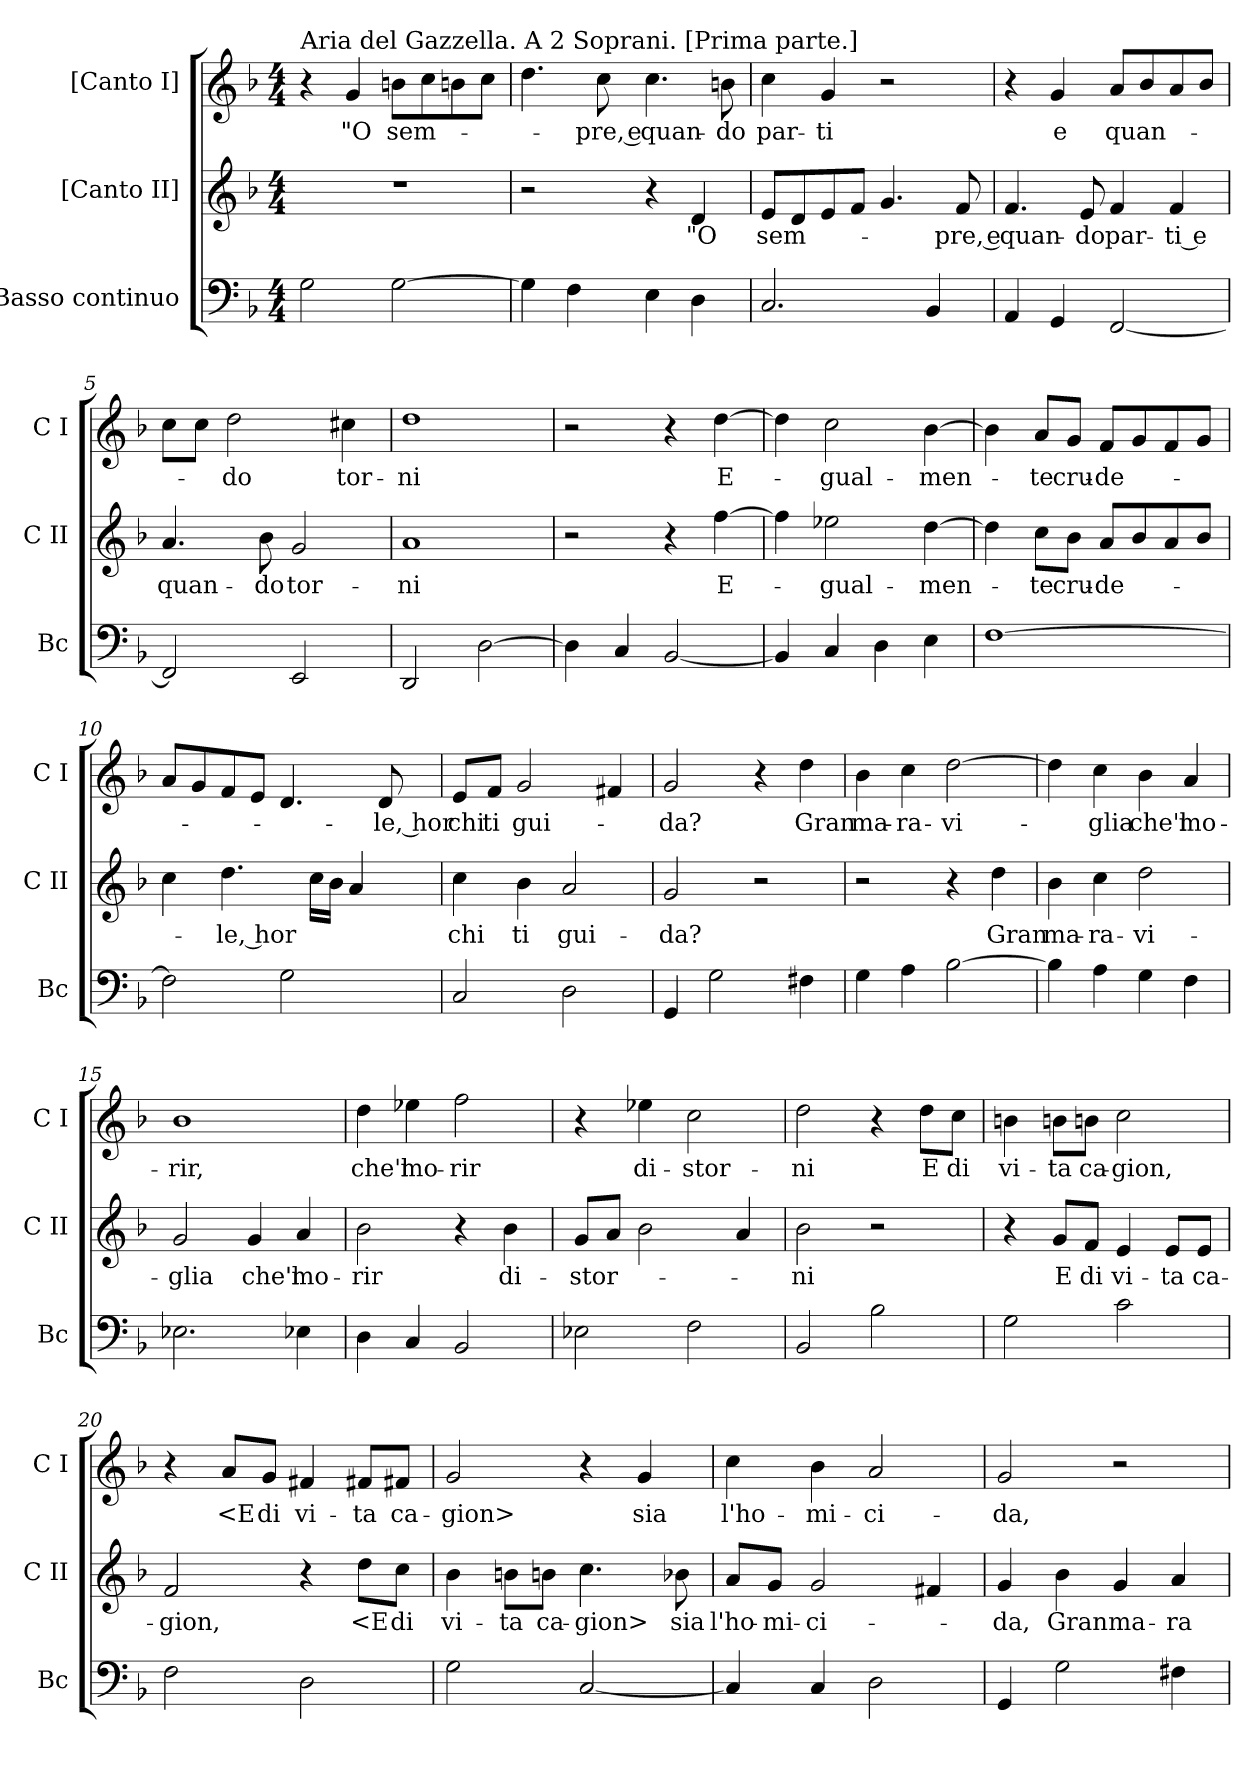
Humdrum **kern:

**kern	**kern	**text	**kern	**text
*part3	*part2	*part2	*part1	*part1
*staff3	*staff2	*staff2	*staff1	*staff1
*I"Basso continuo	*I"[Canto II]	*	*I"[Canto I]	*
*I'Bc	*I'C II	*	*I'C I	*
*clefF4	*clefG2	*	*clefG2	*
*k[b-]	*k[b-]	*	*k[b-]	*
*F:	*F:	*	*F:	*
*M4/4	*M4/4	*	*M4/4	*
=1	=1	=1	=1	=1
!	!	!	!LO:TX:a:t=Aria del Gazzella. A 2 Soprani. [Prima parte.]	!
2G	1r	.	4r	.
.	.	.	4g	"O
[2G	.	.	8bnL	sem-
.	.	.	8cc	.
.	.	.	8bn	.
.	.	.	8ccJ	.
=2	=2	=2	=2	=2
4G]	2r	.	4.dd	.
4F	.	.	.	.
.	.	.	8cc	-pre, e
4E	4r	.	4.cc	quan-
4D	4d	"O	.	.
.	.	.	8bn	-do
=3	=3	=3	=3	=3
2.C	8eL	sem-	4cc	par-
.	8d	.	.	.
.	8e	.	4g	-ti
.	8fJ	.	.	.
.	4.g	.	2r	.
4BB-	.	.	.	.
.	8f	-pre, e	.	.
=4	=4	=4	=4	=4
4AA	4.f	quan-	4r	.
4GG	.	.	4g	e
.	8e	-do	.	.
[2FF	4f	par-	8aL	quan-
.	.	.	8b-	.
.	4f	-ti e	8a	.
.	.	.	8b-J	.
=5	=5	=5	=5	=5
2FF]	4.a	quan-	8ccL	.
.	.	.	8ccJ	.
.	.	.	2dd	-do
.	8b-	-do	.	.
2EE	2g	tor-	.	.
.	.	.	4cc#X	tor-
=6	=6	=6	=6	=6
2DD	1a	-ni	1dd	-ni
[2D	.	.	.	.
=7	=7	=7	=7	=7
4D]	2r	.	2r	.
4C	.	.	.	.
[2BB-	4r	.	4r	.
.	[4ff	E-	[4dd	E-
=8	=8	=8	=8	=8
4BB-]	4ff]	.	4dd]	.
4C	2ee-X	-gual-	2cc	-gual-
4D	.	.	.	.
4E	[4dd	-men-	[4b-	-men-
=9	=9	=9	=9	=9
[1F	4dd]	.	4b-]	.
.	8ccL	-te	8aL	-te
.	8b-J	cru-	8gJ	cru-
.	8aL	-de-	8fL	-de-
.	8b-	.	8g	.
.	8a	.	8f	.
.	8b-J	.	8gJ	.
=10	=10	=10	=10	=10
2F]	4cc	.	8aL	.
.	.	.	8g	.
.	4.dd	-le, hor	8f	.
.	.	.	8eJ	.
2G	.	.	4.d	.
.	16ccLL	.	.	.
.	16b-JJ	.	.	.
.	4a	.	.	.
.	.	.	8d	-le, hor
=11	=11	=11	=11	=11
2C	4cc	chi	8eL	chi
.	.	.	8fJ	ti
.	4b-	ti	2g	gui-
2D	2a	gui-	.	.
.	.	.	4f#X	.
=12	=12	=12	=12	=12
4GG	2g	-da?	2g	-da?
2G	.	.	.	.
.	2r	.	4r	.
4F#X	.	.	4dd	Gran
=13	=13	=13	=13	=13
4G	2r	.	4b-	ma-
4A	.	.	4cc	-ra-
[2B-	4r	.	[2dd	-vi-
.	4dd	Gran	.	.
=14	=14	=14	=14	=14
4B-]	4b-	ma-	4dd]	.
4A	4cc	-ra-	4cc	-glia
4G	2dd	-vi-	4b-	che'l
4F	.	.	4a	mo-
=15	=15	=15	=15	=15
2.E-X	2g	-glia	1b-	-rir,
.	4g	che'l	.	.
4E-X	4a	mo-	.	.
=16	=16	=16	=16	=16
4D	2b-	-rir	4dd	che'l
4C	.	.	4ee-X	mo-
2BB-	4r	.	2ff	-rir
.	4b-	di-	.	.
=17	=17	=17	=17	=17
2E-X	8gL	-stor-	4r	.
.	8aJ	.	.	.
.	2b-	.	4ee-X	di-
2F	.	.	2cc	-stor-
.	4a	.	.	.
=18	=18	=18	=18	=18
2BB-	2b-	-ni	2dd	-ni
2B-	2r	.	4r	.
.	.	.	8ddL	E
.	.	.	8ccJ	di
=19	=19	=19	=19	=19
2G	4r	.	4bn	vi-
.	8gL	E	8bnL	-ta
.	8fJ	di	8bnJ	ca-
2c	4e	vi-	2cc	-gion,
.	8eL	-ta	.	.
.	8eJ	ca-	.	.
=20	=20	=20	=20	=20
2F	2f	-gion,	4r	.
.	.	.	8aL	<E
.	.	.	8gJ	di
2D	4r	.	4f#X	vi-
.	8ddL	<E	8f#XL	-ta
.	8ccJ	di	8f#XJ	ca-
=21	=21	=21	=21	=21
2G	4b-	vi-	2g	-gion>
.	8bnL	-ta	.	.
.	8bnJ	ca-	.	.
[2C	4.cc	-gion>	4r	.
.	.	.	4g	sia
.	8b-X	sia	.	.
=22	=22	=22	=22	=22
4C]	8aL	l'ho-	4cc	l'ho-
.	8gJ	-mi-	.	.
4C	2g	-ci-	4b-	-mi-
2D	.	.	2a	-ci-
.	4f#X	.	.	.
=23	=23	=23	=23	=23
4GG	4g	-da,	2g	-da,
2G	4b-	Gran	.	.
.	4g	ma-	2r	.
4F#X	4a	-ra-	.	.
=	=	=	=	=
*-	*-	*-	*-	*-
